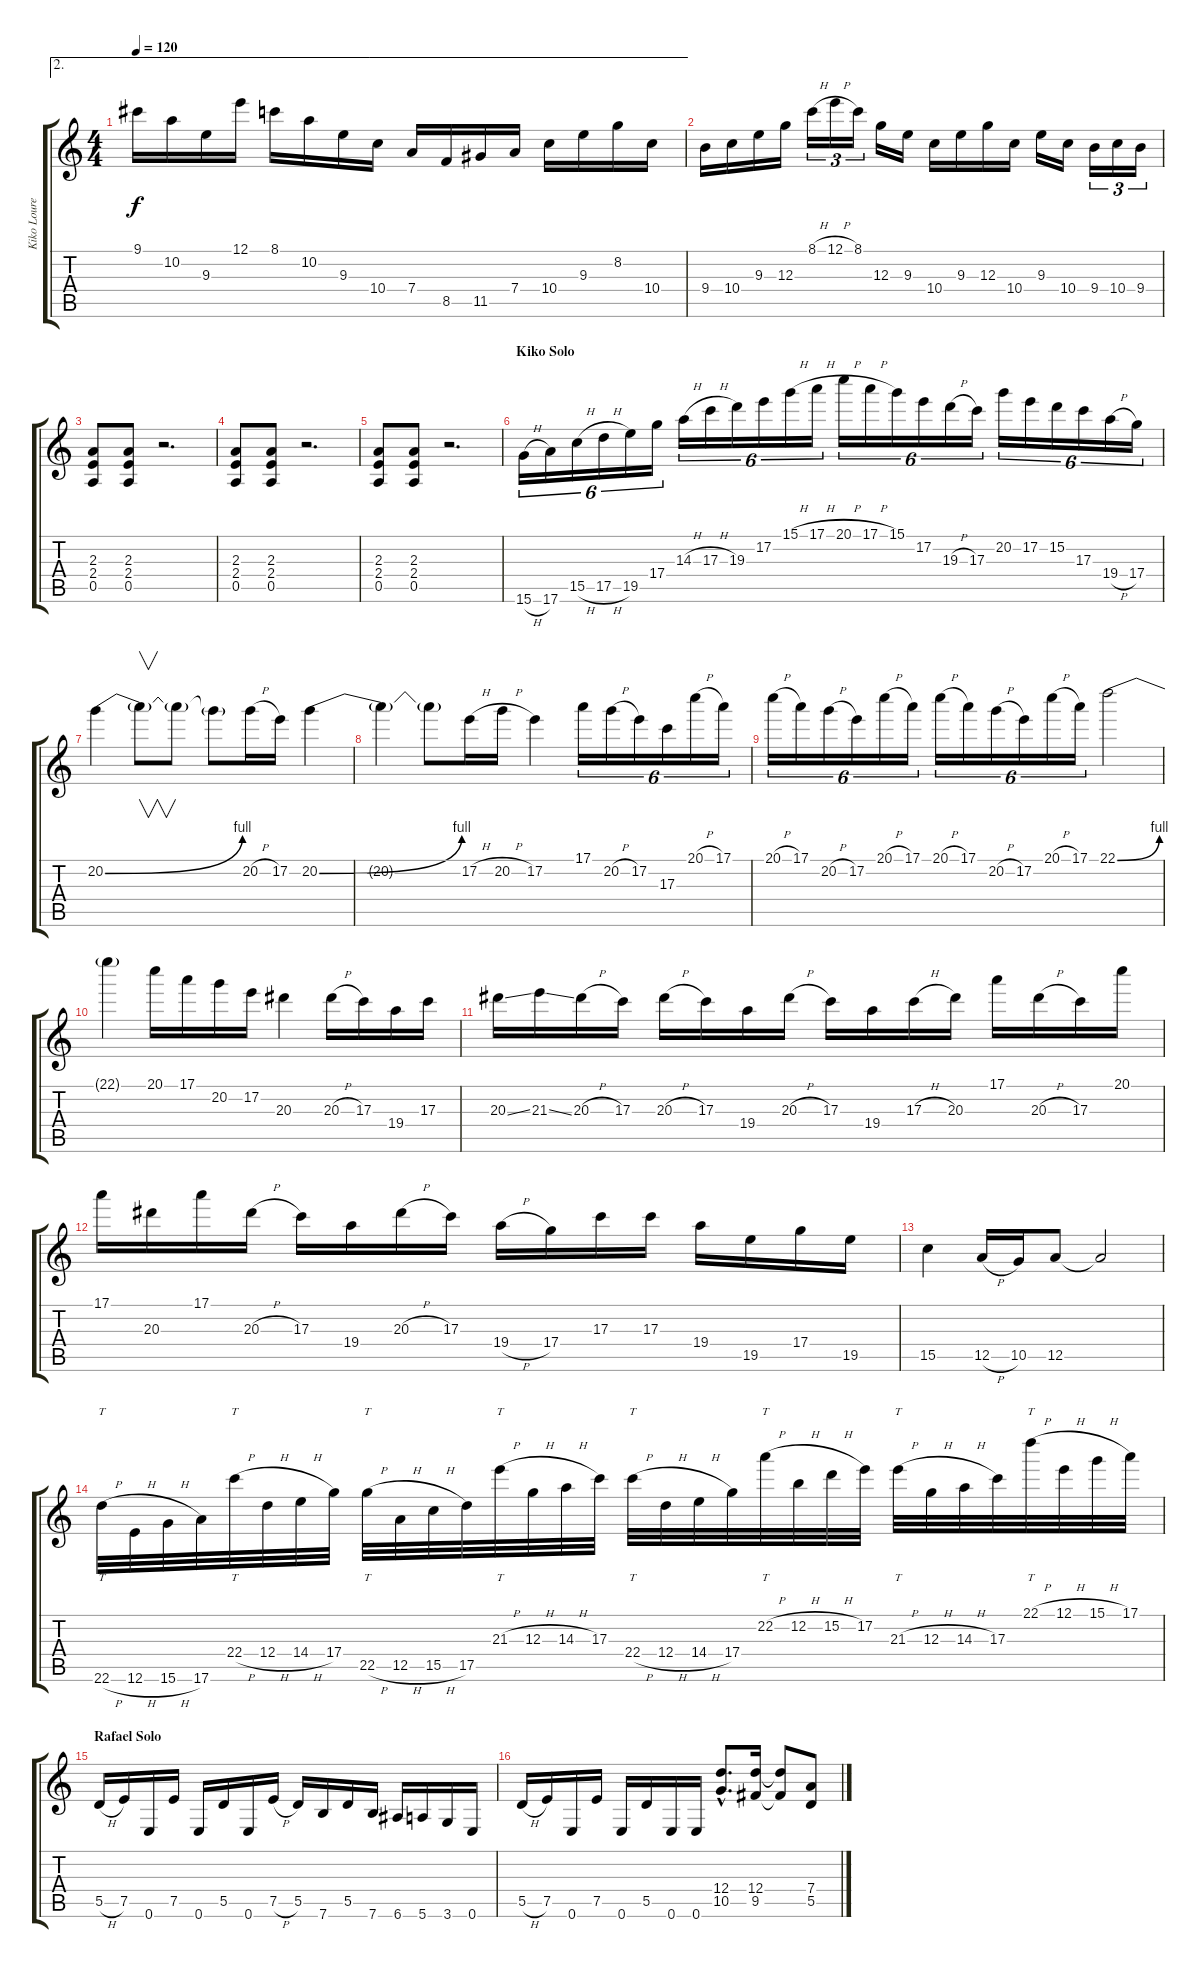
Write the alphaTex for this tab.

\track ("Kiko Loureiro " "Kiko Loure") {instrument distortionguitar}
\staff {score tabs}
\tuning (E4 B3 G3 D3 A2 E2) {hide}
\ae 2
\ts (4 4)
\tempo 120
\clef g2
\ks c
9.1.16{dy f} 10.2.16 9.3.16 12.1.16 8.1.16 10.2.16 9.3.16 10.4.16 7.4.16 8.5.16 11.5.16 7.4.16 10.4.16 9.3.16 8.2.16 10.4.16 |
9.4.16 10.4.16 9.3.16 12.3.16 8.1{h}.16{tu (3 2)} 12.1{h}.16{tu (3 2)} 8.1.16{tu (3 2)} 12.3.16 9.3.16 10.4.16 9.3.16 12.3.16 10.4.16 9.3.16 10.4.16 9.4.16{tu (3 2)} 10.4.16{tu (3 2)} 9.4.16{tu (3 2)} |
(2.3 2.4 0.5).8 (2.3 2.4 0.5).8 r.2{d} |
(2.3 2.4 0.5).8 (2.3 2.4 0.5).8 r.2{d} |
(2.3 2.4 0.5).8 (2.3 2.4 0.5).8 r.2{d} |
\section ("" "Kiko Solo")
15.6{h}.16{tu (6 4)} 17.6.16{tu (6 4)} 15.5{h}.16{tu (6 4)} 17.5{h}.16{tu (6 4)} 19.5.16{tu (6 4)} 17.4.16{tu (6 4)} 14.3{h}.16{tu (6 4)} 17.3{h}.16{tu (6 4)} 19.3.16{tu (6 4)} 17.2.16{tu (6 4)} 15.1{h}.16{tu (6 4)} 17.1{h}.16{tu (6 4)} 20.1{h}.16{tu (6 4)} 17.1{h}.16{tu (6 4)} 15.1.16{tu (6 4)} 17.2.16{tu (6 4)} 19.3{h}.16{tu (6 4)} 17.3.16{tu (6 4)} 20.2.16{tu (6 4)} 17.2.16{tu (6 4)} 15.2.16{tu (6 4)} 17.3.16{tu (6 4)} 19.4{h}.16{tu (6 4)} 17.4.16{tu (6 4)} |
20.2{be (bend 0 0 60 4)}.4 20.2{t}.8{v} 20.2{t}.8 20.2{t}.8 20.2{h}.16 17.2.16 20.2{be (bend 0 0 60 4)}.4 |
20.2{t}.4 20.2{t}.8 17.2{h}.16 20.2{h}.16 17.2.4 17.1.16{tu (6 4)} 20.2{h}.16{tu (6 4)} 17.2.16{tu (6 4)} 17.3.16{tu (6 4)} 20.1{h}.16{tu (6 4)} 17.1.16{tu (6 4)} |
20.1{h}.16{tu (6 4)} 17.1.16{tu (6 4)} 20.2{h}.16{tu (6 4)} 17.2.16{tu (6 4)} 20.1{h}.16{tu (6 4)} 17.1.16{tu (6 4)} 20.1{h}.16{tu (6 4)} 17.1.16{tu (6 4)} 20.2{h}.16{tu (6 4)} 17.2.16{tu (6 4)} 20.1{h}.16{tu (6 4)} 17.1.16{tu (6 4)} 22.1{be (bend 0 0 60 4)}.2 |
22.1{t}.4 20.1.16 17.1.16 20.2.16 17.2.16 20.3.4 20.3{h}.16 17.3.16 19.4.16 17.3.16 |
20.3{ss}.16 21.3{ss}.16 20.3{h}.16 17.3.16 20.3{h}.16 17.3.16 19.4.16 20.3{h}.16 17.3.16 19.4.16 17.3{h}.16 20.3.16 17.1.16 20.3{h}.16 17.3.16 20.1.16 |
17.1.16 20.3.16 17.1.16 20.3{h}.16 17.3.16 19.4.16 20.3{h}.16 17.3.16 19.4{h}.16 17.4.16 17.3.16 17.3.16 19.4.16 19.5.16 17.4.16 19.5.16 |
15.5.4 12.5{h}.16 10.5.16 12.5.8 12.5{t}.2 |
22.6{h}.32{tt} 12.6{h}.32 15.6{h}.32 17.6.32 22.4{h}.32{tt} 12.4{h}.32 14.4{h}.32 17.4.32 22.5{h}.32{tt} 12.5{h}.32 15.5{h}.32 17.5.32 21.3{h}.32{tt} 12.3{h}.32 14.3{h}.32 17.3.32 22.4{h}.32{tt} 12.4{h}.32 14.4{h}.32 17.4.32 22.2{h}.32{tt} 12.2{h}.32 15.2{h}.32 17.2.32 21.3{h}.32{tt} 12.3{h}.32 14.3{h}.32 17.3.32 22.1{h}.32{tt} 12.1{h}.32 15.1{h}.32 17.1.32 |
\section ("" "Rafael Solo")
5.5{h}.16 7.5.16 0.6.16 7.5.16 0.6.16 5.5.16 0.6.16 7.5{h}.16 5.5.16 7.6.16 5.5.16 7.6.16 6.6.16 5.6.16 3.6.16 0.6.16 |
5.5{h}.16 7.5.16 0.6.16 7.5.16 0.6.16 5.5.16 0.6.16 0.6.16 (12.4{hac} 10.5{hac}).8{d} (12.4 9.5).16 (12.4{t} 9.5{t}).8 (7.4 5.5).8
